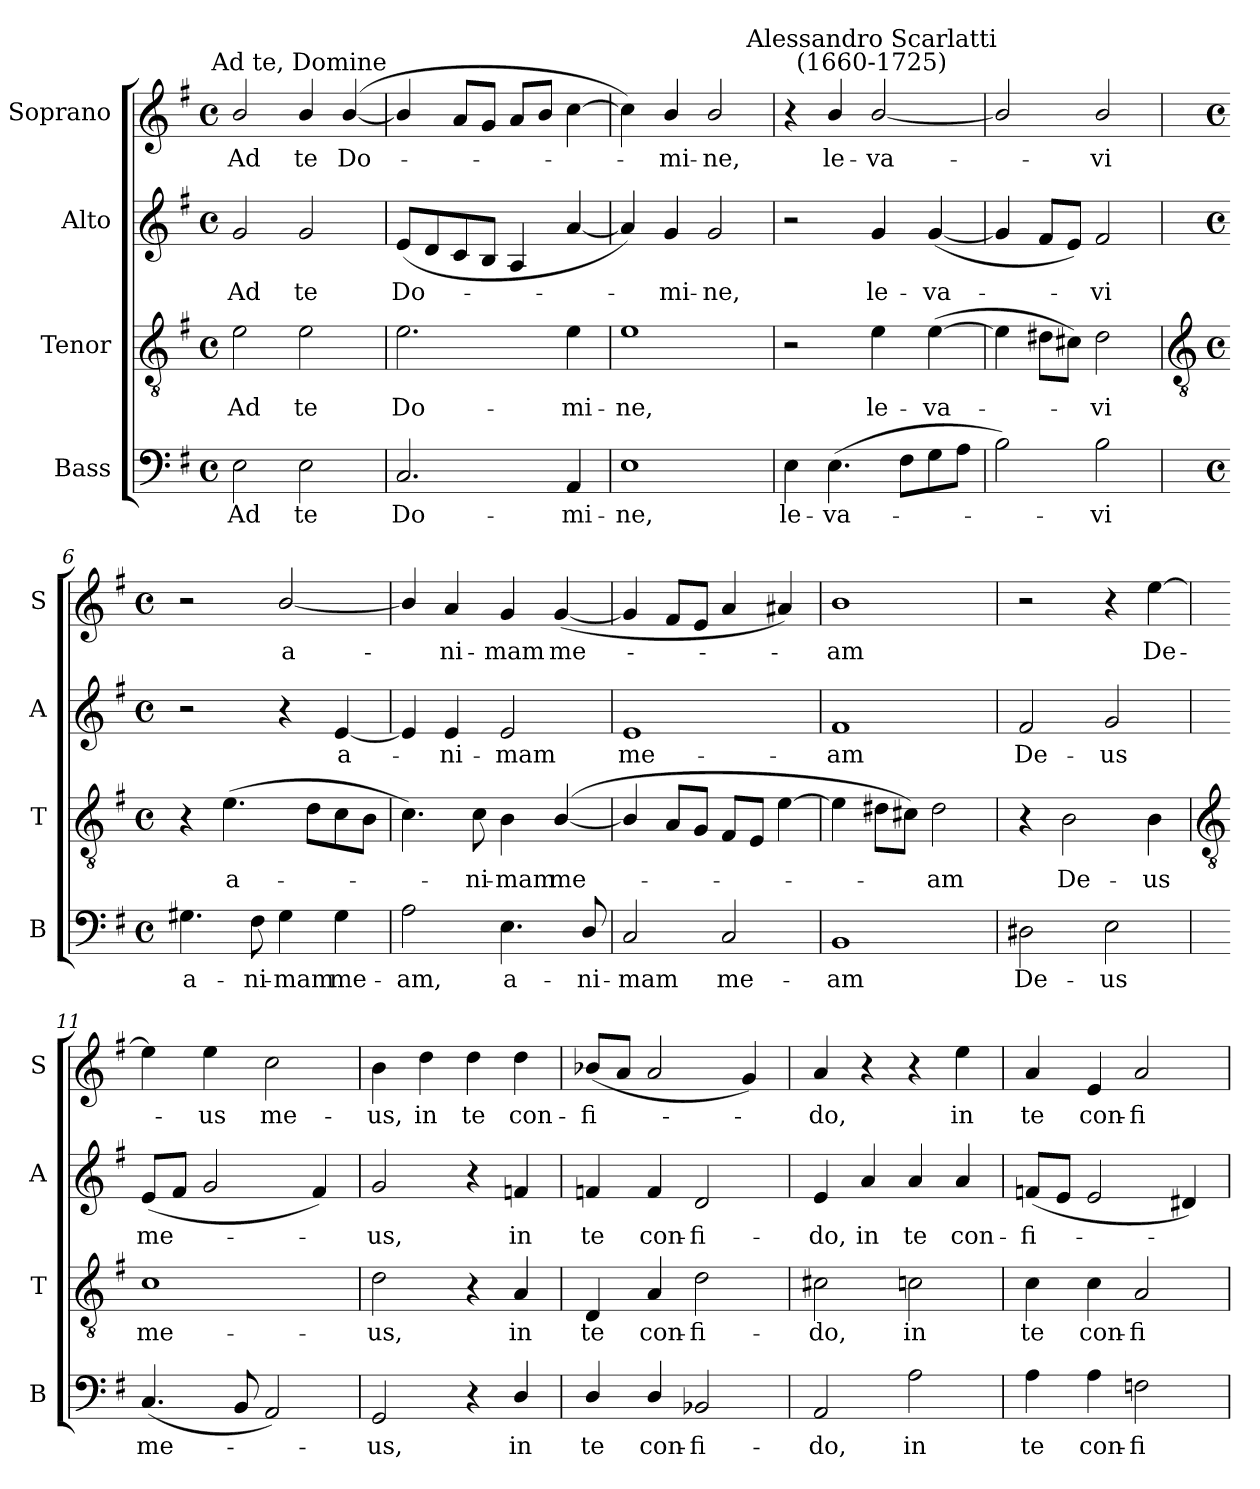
**kern	**text	**kern	**text	**kern	**text	**kern	**text
*part4	*part4	*part3	*part3	*part2	*part2	*part1	*part1
*staff4	*staff4	*staff3	*staff3	*staff2	*staff2	*staff1	*staff1
*I"Bass	*	*I"Tenor	*	*I"Alto	*	*I"Soprano	*
*I'B	*	*I'T	*	*I'A	*	*I'S	*
*clefF4	*	*clefGv2	*	*clefG2	*	*clefG2	*
*k[f#]	*	*k[f#]	*	*k[f#]	*	*k[f#]	*
*G:	*	*G:	*	*G:	*	*G:	*
*M4/4	*	*M4/4	*	*M4/4	*	*M4/4	*
*met(c)	*	*met(c)	*	*met(c)	*	*met(c)	*
=1	=1	=1	=1	=1	=1	=1	=1
!	!LO:LY:b	!	!LO:LY:b	!	!LO:LY:b	!	!LO:LY:b
2E	Ad	2e	Ad	2g	Ad	2b/	Ad
!	!	!	!	!	!	!LO:TX:a:cj:t=Ad te, Domine	!
!	!LO:LY:b	!	!LO:LY:b	!	!LO:LY:b	!	!LO:LY:b
2E	te	2e	te	2g	te	4b/	te
!	!	!	!	!	!	!	!LO:LY:b
.	.	.	.	.	.	(<[4b/	Do-
=2	=2	=2	=2	=2	=2	=2	=2
!	!LO:LY:b	!	!LO:LY:b	!	!LO:LY:b	!	!
2.C	Do-	2.e	Do-	(<8eL	Do-	4b/]	.
.	.	.	.	8d	.	.	.
.	.	.	.	8c	.	8aL	.
.	.	.	.	8BJ	.	8gJ	.
.	.	.	.	4A	.	8aL	.
.	.	.	.	.	.	8bJ	.
!	!LO:LY:b	!	!LO:LY:b	!	!	!	!
4AA	-mi-	4e\	-mi-	[4a	.	[4cc	.
=3	=3	=3	=3	=3	=3	=3	=3
!	!LO:LY:b	!	!LO:LY:b	!	!	!	!
1E	-ne,	1e	-ne,	4a])	.	4cc])	.
!	!	!	!	!	!LO:LY:b	!	!LO:LY:b
.	.	.	.	4g	-mi-	4b/	mi-
!	!	!	!	!	!LO:LY:b	!	!LO:LY:b
.	.	.	.	2g	-ne,	2b/	-ne,
=4	=4	=4	=4	=4	=4	=4	=4
!	!LO:LY:b	!	!	!	!	!	!
4E	le-	2r	.	2r	.	4r	.
!	!LO:LY:b	!	!	!	!	!	!LO:LY:b
(>4.E	-va-	.	.	.	.	4b/	le-
!	!	!	!	!	!	!LO:TX:a:cj:t=Alessandro Scarlatti\n(1660-1725)	!
!	!	!	!LO:LY:b	!	!LO:LY:b	!	!LO:LY:b
.	.	4e\	le-	4g	le-	[2b/	-va-
8F#L	.	.	.	.	.	.	.
!	!	!	!LO:LY:b	!	!LO:LY:b	!	!
8G	.	(>[4e\	-va-	(<[4g	-va-	.	.
8AJ	.	.	.	.	.	.	.
=5	=5	=5	=5	=5	=5	=5	=5
2B)	.	4e\]	.	4g]	.	2b/]	.
.	.	8d#X\L	.	8f#L	.	.	.
.	.	8c#XJ)	.	8eJ)	.	.	.
!	!LO:LY:b	!	!LO:LY:b	!	!LO:LY:b	!	!LO:LY:b
2B	vi	2d#	vi	2f#	vi	2b/	vi
!!LO:LB:g=z
=6	=6	=6	=6	=6	=6	=6	=6
*	*	*clefGv2	*	*	*	*	*
*M4/4	*	*M4/4	*	*M4/4	*	*M4/4	*
*met(c)	*	*met(c)	*	*met(c)	*	*met(c)	*
!	!LO:LY:b	!	!	!	!	!	!
4.G#X	a-	4r	.	2r	.	2r	.
!	!	!	!LO:LY:b	!	!	!	!
.	.	(>4.e	a-	.	.	.	.
!	!LO:LY:b	!	!	!	!	!	!
8F#	-ni-	.	.	.	.	.	.
!	!LO:LY:b	!	!	!	!	!	!LO:LY:b
4G#	-mam	.	.	4r	.	[2b/	a-
.	.	8dL	.	.	.	.	.
!	!LO:LY:b	!	!	!	!LO:LY:b	!	!
4G#	me-	8c	.	[4e	a-	.	.
.	.	8BJ	.	.	.	.	.
=7	=7	=7	=7	=7	=7	=7	=7
!	!LO:LY:b	!	!	!	!	!	!
2A	-am,	4.c)	.	4e]	.	4b/]	.
!	!	!	!	!	!LO:LY:b	!	!LO:LY:b
.	.	.	.	4e	ni-	4a	ni-
!	!	!	!LO:LY:b	!	!	!	!
.	.	8c	ni-	.	.	.	.
!	!LO:LY:b	!	!LO:LY:b	!	!LO:LY:b	!	!LO:LY:b
4.E	a-	4B	-mam	2e	-mam	4g	-mam
!	!	!	!LO:LY:b	!	!	!	!LO:LY:b
.	.	(>[4B/	me-	.	.	(<[4g	me-
!	!LO:LY:b	!	!	!	!	!	!
8D/	-ni-	.	.	.	.	.	.
=8	=8	=8	=8	=8	=8	=8	=8
!	!LO:LY:b	!	!	!	!LO:LY:b	!	!
2C	-mam	4B/]	.	1e	me-	4g]	.
.	.	8AL	.	.	.	8f#L	.
.	.	8GJ	.	.	.	8eJ	.
!	!LO:LY:b	!	!	!	!	!	!
2C	me-	8F#L	.	.	.	4a	.
.	.	8EJ	.	.	.	.	.
.	.	[4e	.	.	.	4a#X)	.
=9	=9	=9	=9	=9	=9	=9	=9
!	!LO:LY:b	!	!	!	!LO:LY:b	!	!LO:LY:b
1BB	-am	4e]	.	1f#	-am	1b	am
.	.	8d#XL	.	.	.	.	.
.	.	8c#XJ)	.	.	.	.	.
!	!	!	!LO:LY:b	!	!	!	!
.	.	2d#	am	.	.	.	.
=10	=10	=10	=10	=10	=10	=10	=10
!	!LO:LY:b	!	!	!	!LO:LY:b	!	!
2D#X	De-	4r	.	2f#	De-	2r	.
!	!	!	!LO:LY:b	!	!	!	!
.	.	2B	De-	.	.	.	.
!	!LO:LY:b	!	!	!	!LO:LY:b	!	!
2E	-us	.	.	2g	-us	4r	.
!	!	!	!LO:LY:b	!	!	!	!LO:LY:b
.	.	4B	-us	.	.	[4ee	De-
!!LO:LB:g=z
=11	=11	=11	=11	=11	=11	=11	=11
*	*	*clefGv2	*	*	*	*	*
!	!LO:LY:b	!	!LO:LY:b	!	!LO:LY:b	!	!
(<4.C	me-	1c	me-	(<8eL	me-	4ee]	.
.	.	.	.	8f#J	.	.	.
!	!	!	!	!	!	!	!LO:LY:b
.	.	.	.	2g	.	4ee	us
8BB	.	.	.	.	.	.	.
!	!	!	!	!	!	!	!LO:LY:b
2AA)	.	.	.	.	.	2cc	me-
.	.	.	.	4f#)	.	.	.
=12	=12	=12	=12	=12	=12	=12	=12
!	!LO:LY:b	!	!LO:LY:b	!	!LO:LY:b	!	!LO:LY:b
2GG	us,	2d	-us,	2g	us,	4b	-us,
!	!	!	!	!	!	!	!LO:LY:b
.	.	.	.	.	.	4dd	in
!	!	!	!	!	!	!	!LO:LY:b
4r	.	4r	.	4r	.	4dd	te
!	!LO:LY:b	!	!LO:LY:b	!	!LO:LY:b	!	!LO:LY:b
4D/	in	4A	in	4fn	in	4dd	con-
=13	=13	=13	=13	=13	=13	=13	=13
!	!LO:LY:b	!	!LO:LY:b	!	!LO:LY:b	!	!LO:LY:b
4D/	te	4D	te	4fn	te	(<8b-XL	-fi-
.	.	.	.	.	.	8aJ	.
!	!LO:LY:b	!	!LO:LY:b	!	!LO:LY:b	!	!
4D/	con-	4A	con-	4f	con-	2a	.
!	!LO:LY:b	!	!LO:LY:b	!	!LO:LY:b	!	!
2BB-X	-fi-	2d	-fi-	2d	-fi-	.	.
.	.	.	.	.	.	4g)	.
=14	=14	=14	=14	=14	=14	=14	=14
!	!LO:LY:b	!	!LO:LY:b	!	!LO:LY:b	!	!LO:LY:b
2AA	-do,	2c#X	-do,	4e	-do,	4a	do,
!	!	!	!	!	!LO:LY:b	!	!
.	.	.	.	4a	in	4r	.
!	!LO:LY:b	!	!LO:LY:b	!	!LO:LY:b	!	!
2A	in	2cn	in	4a	te	4r	.
!	!	!	!	!	!LO:LY:b	!	!LO:LY:b
.	.	.	.	4a	con-	4ee	in
=15	=15	=15	=15	=15	=15	=15	=15
!	!LO:LY:b	!	!LO:LY:b	!	!LO:LY:b	!	!LO:LY:b
4A	te	4c	te	(<8fnL	-fi-	4a	te
.	.	.	.	8eJ	.	.	.
!	!LO:LY:b	!	!LO:LY:b	!	!	!	!LO:LY:b
4A	con-	4c	con-	2e	.	4e	con-
!	!LO:LY:b	!	!LO:LY:b	!	!	!	!LO:LY:b
2Fn	-fi-	2A	-fi-	.	.	2a	-fi-
.	.	.	.	4d#X)	.	.	.
=	=	=	=	=	=	=	=
*-	*-	*-	*-	*-	*-	*-	*-
